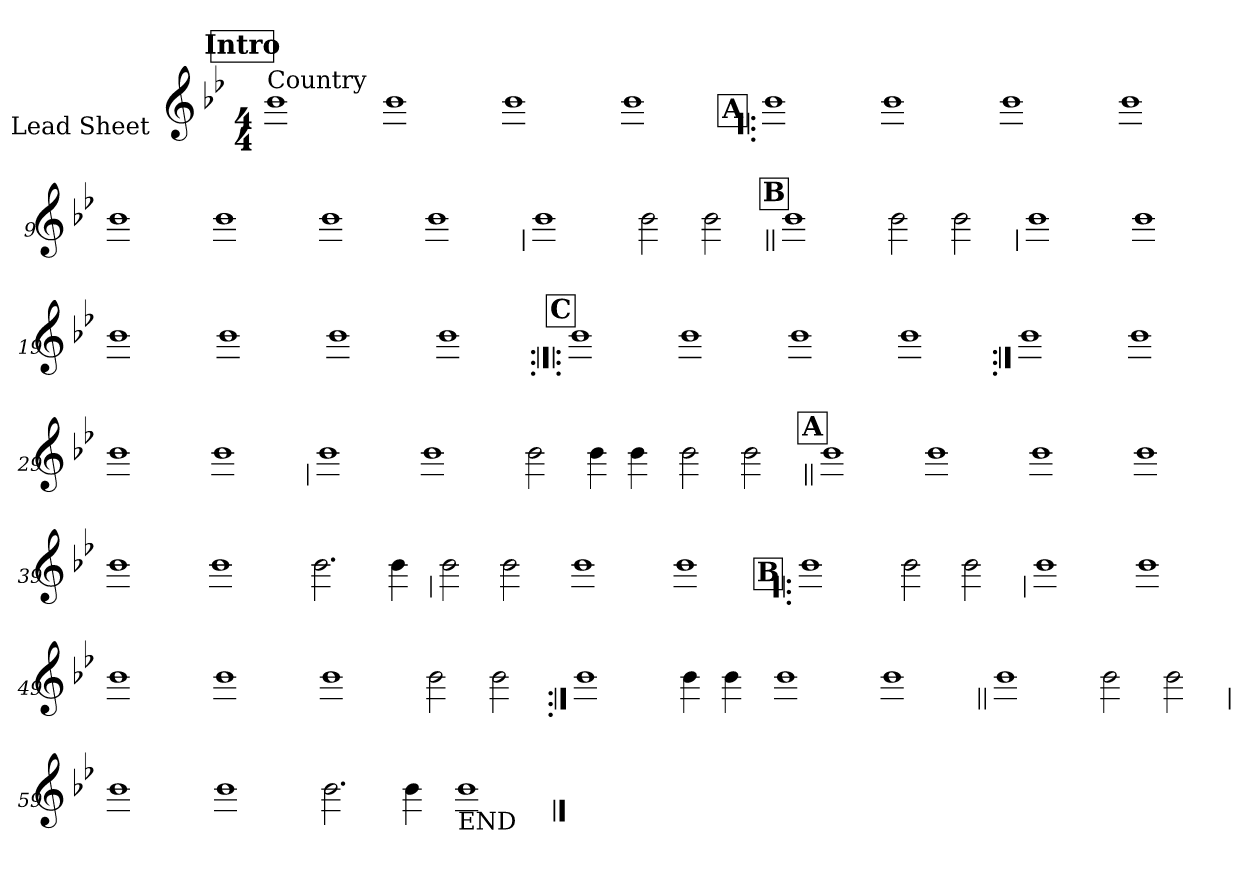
**kern
*part1
*staff1
*I"Lead Sheet
*stria0
*clefG2
*k[b-e-]
*B-:
*M4/4
*MM115
!!LO:REH:place=s1:a:t=Intro
=1||
!LO:TX:a:t=Country
1b-
=2-
1b-
=3-
1b-
=4-
1b-
!!LO:LB:g=z
!!LO:REH:place=s1:a:t=A
=5!|:
1b-
=6-
1b-
=7-
1b-
=8-
1b-
=9-
1b-
=10-
1b-
=11-
1b-
=12-
1b-
!!LO:LB:g=z
=13
1b-
=14-
2b-
2b-
!!LO:REH:place=s1:a:t=B
=15||
1b-
=16-
2b-
2b-
!!LO:LB:g=z
=17
1b-
=18-
1b-
=19-
1b-
=20-
1b-
=21-
1b-
=22-
1b-
!!LO:LB:g=z
!!LO:REH:place=s1:a:t=C
=23:|!|:
1b-
=24-
1b-
=25-
1b-
=26-
1b-
=27:|!
1b-
=28-
1b-
=29-
1b-
=30-
1b-
!!LO:LB:g=z
=31
1b-
=32-
1b-
=33-
2b-
4b-
4b-
=34-
2b-
2b-
!!LO:LB:g=z
!!LO:REH:place=s1:a:t=A
=35||
1b-
=36-
1b-
=37-
1b-
=38-
1b-
=39-
1b-
=40-
1b-
=41-
2.b-
4b-
!!LO:LB:g=z
=42
2b-
2b-
=43-
1b-
=44-
1b-
!!LO:REH:place=s1:a:t=B
=45!|:
1b-
=46-
2b-
2b-
!!LO:LB:g=z
=47
1b-
=48-
1b-
=49-
1b-
=50-
1b-
=51-
1b-
=52-
2b-
2b-
!!LO:LB:g=z
=53:|!
1b-
=54-
4b-
4b-
=55-
1b-
=56-
1b-
=57||
1b-
=58-
2b-
2b-
!!LO:LB:g=z
=59
1b-
=60-
1b-
=61-
2.b-
4b-
=62-
!LO:TX:b:t=END
1b-
==
*-
